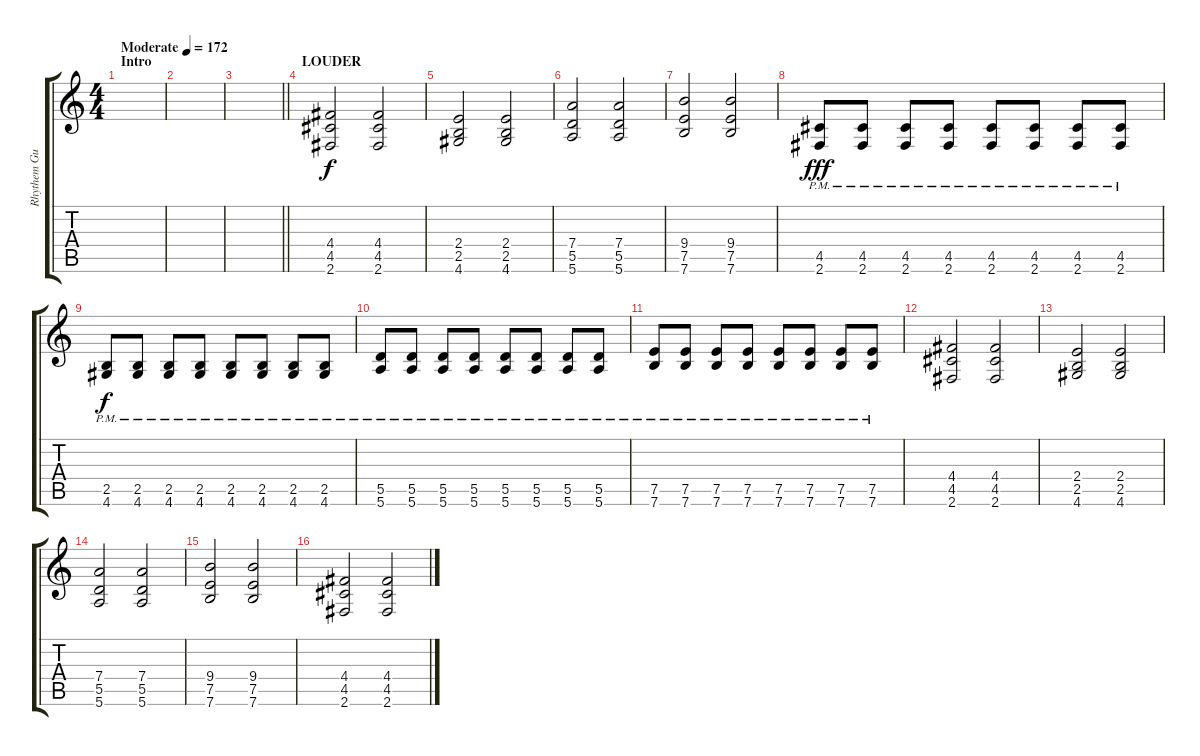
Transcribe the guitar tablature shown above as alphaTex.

\track ("Rhythem Guitar" "Rhythem Gu") {instrument distortionguitar}
\staff {score tabs}
\tuning (E4 B3 G3 D3 A2 E2) {hide}
\ts (4 4)
\section ("" "Intro")
\tempo (172 "Moderate")
\clef g2
\ks c
|
|
\barLineRight lightlight
|
\section ("" "LOUDER")
(4.4 4.5 2.6).2 (4.4 4.5 2.6).2 |
(2.4 2.5 4.6).2 (2.4 2.5 4.6).2 |
(7.4 5.5 5.6).2 (7.4 5.5 5.6).2 |
(9.4 7.5 7.6).2 (9.4 7.5 7.6).2 |
(4.5{pm} 2.6{pm}).8{dy fff} (4.5{pm} 2.6{pm}).8 (4.5{pm} 2.6{pm}).8 (4.5{pm} 2.6{pm}).8 (4.5{pm} 2.6{pm}).8 (4.5{pm} 2.6{pm}).8 (4.5{pm} 2.6{pm}).8 (4.5{pm} 2.6{pm}).8 |
(2.5{pm} 4.6{pm}).8{dy f} (2.5{pm} 4.6{pm}).8 (2.5{pm} 4.6{pm}).8 (2.5{pm} 4.6{pm}).8 (2.5{pm} 4.6{pm}).8 (2.5{pm} 4.6{pm}).8 (2.5{pm} 4.6{pm}).8 (2.5{pm} 4.6{pm}).8 |
(5.5{pm} 5.6{pm}).8 (5.5{pm} 5.6{pm}).8 (5.5{pm} 5.6{pm}).8 (5.5{pm} 5.6{pm}).8 (5.5{pm} 5.6{pm}).8 (5.5{pm} 5.6{pm}).8 (5.5{pm} 5.6{pm}).8 (5.5{pm} 5.6{pm}).8 |
(7.5{pm} 7.6{pm}).8 (7.5{pm} 7.6{pm}).8 (7.5{pm} 7.6{pm}).8 (7.5{pm} 7.6{pm}).8 (7.5{pm} 7.6{pm}).8 (7.5{pm} 7.6{pm}).8 (7.5{pm} 7.6{pm}).8 (7.5{pm} 7.6{pm}).8 |
(4.4 4.5 2.6).2 (4.4 4.5 2.6).2 |
(2.4 2.5 4.6).2 (2.4 2.5 4.6).2 |
(7.4 5.5 5.6).2 (7.4 5.5 5.6).2 |
(9.4 7.5 7.6).2 (9.4 7.5 7.6).2 |
(4.4 4.5 2.6).2 (4.4 4.5 2.6).2
